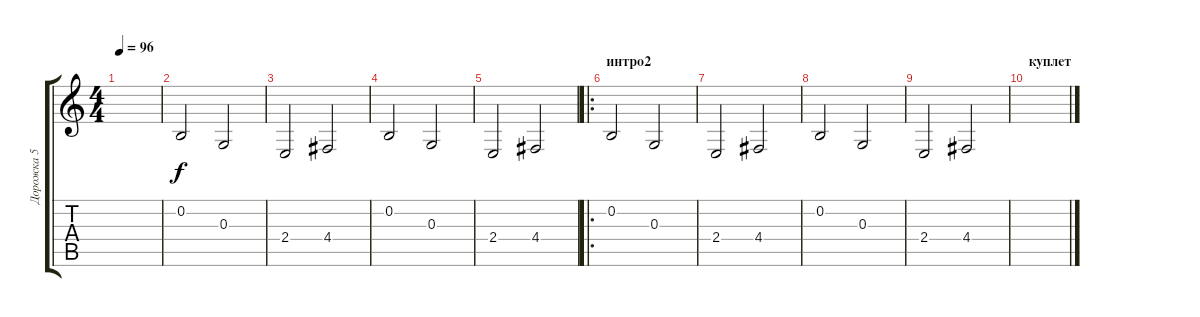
\track ("Дорожка 5" "Дорожка 5") {instrument stringensemble1}
\staff {score tabs}
\tuning (E4 B3 G3 D3 A2 E2) {hide}
\ts (4 4)
\tempo 96
\clef g2
\ks c
|
0.2.2 0.3.2 |
2.4.2 4.4.2 |
0.2.2 0.3.2 |
2.4.2 4.4.2 |
\ro
\section ("" "интро2")
0.2.2 0.3.2 |
2.4.2 4.4.2 |
0.2.2 0.3.2 |
2.4.2 4.4.2 |
\section ("" "куплет")
